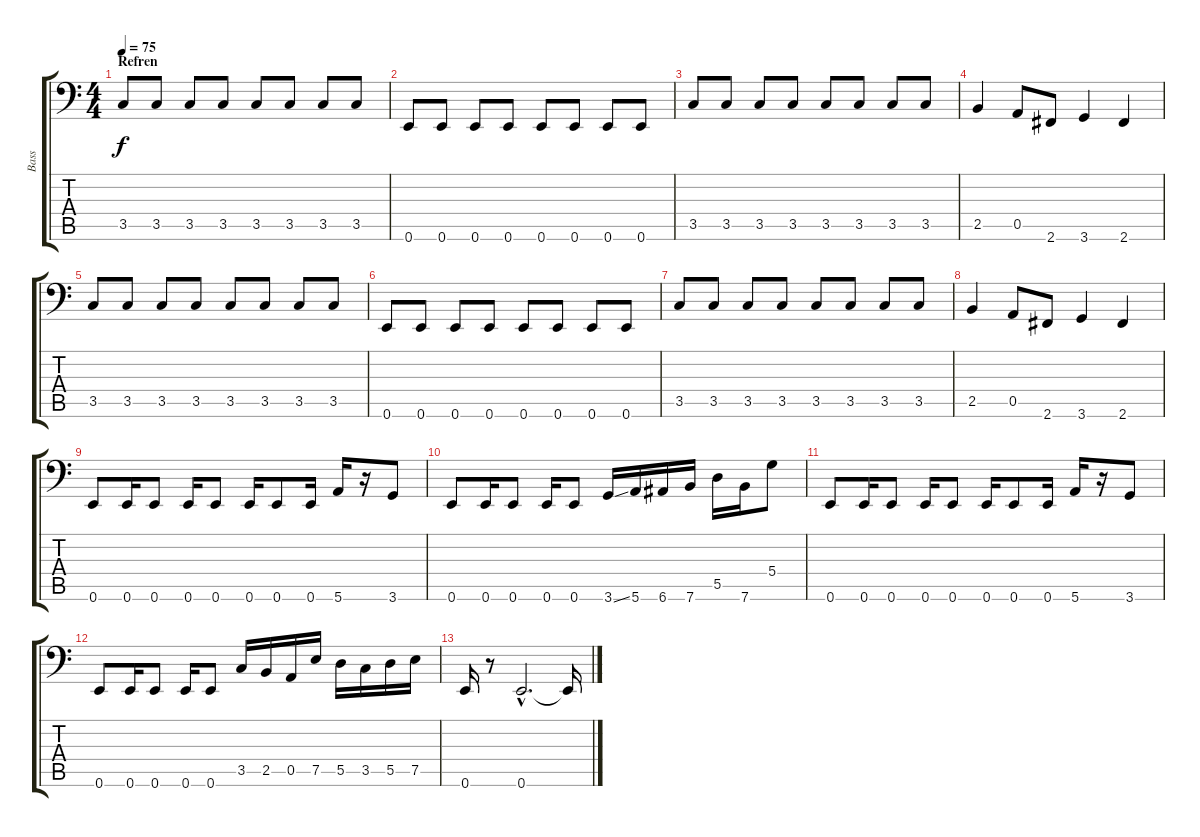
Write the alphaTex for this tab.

\track ("Bass" "Bass") {instrument electricbassfinger}
\staff {score tabs}
\tuning (E3 B2 G2 D2 A1 E1) {hide}
\ts (4 4)
\section ("" "Refren")
\tempo 75
\clef f4
\ks c
3.5.8{dy f} 3.5.8 3.5.8 3.5.8 3.5.8 3.5.8 3.5.8 3.5.8 |
0.6.8 0.6.8 0.6.8 0.6.8 0.6.8 0.6.8 0.6.8 0.6.8 |
3.5.8 3.5.8 3.5.8 3.5.8 3.5.8 3.5.8 3.5.8 3.5.8 |
2.5.4 0.5.8 2.6.8 3.6.4 2.6.4 |
3.5.8 3.5.8 3.5.8 3.5.8 3.5.8 3.5.8 3.5.8 3.5.8 |
0.6.8 0.6.8 0.6.8 0.6.8 0.6.8 0.6.8 0.6.8 0.6.8 |
3.5.8 3.5.8 3.5.8 3.5.8 3.5.8 3.5.8 3.5.8 3.5.8 |
2.5.4 0.5.8 2.6.8 3.6.4 2.6.4 |
0.6.8 0.6.16 0.6.8 0.6.16 0.6.8 0.6.16 0.6.8 0.6.16 5.6.16 r.16 3.6.8 |
0.6.8 0.6.16 0.6.8 0.6.16 0.6.8 3.6{ss}.16 5.6.16 6.6.16 7.6.16 5.5.16 7.6.16 5.4.8 |
0.6.8 0.6.16 0.6.8 0.6.16 0.6.8 0.6.16 0.6.8 0.6.16 5.6.16 r.16 3.6.8 |
0.6.8 0.6.16 0.6.8 0.6.16 0.6.8 3.5.16 2.5.16 0.5.16 7.5.16 5.5.16 3.5.16 5.5.16 7.5.16 |
0.6.16 r.8 0.6{hac}.2{d} 0.6{t}.16
